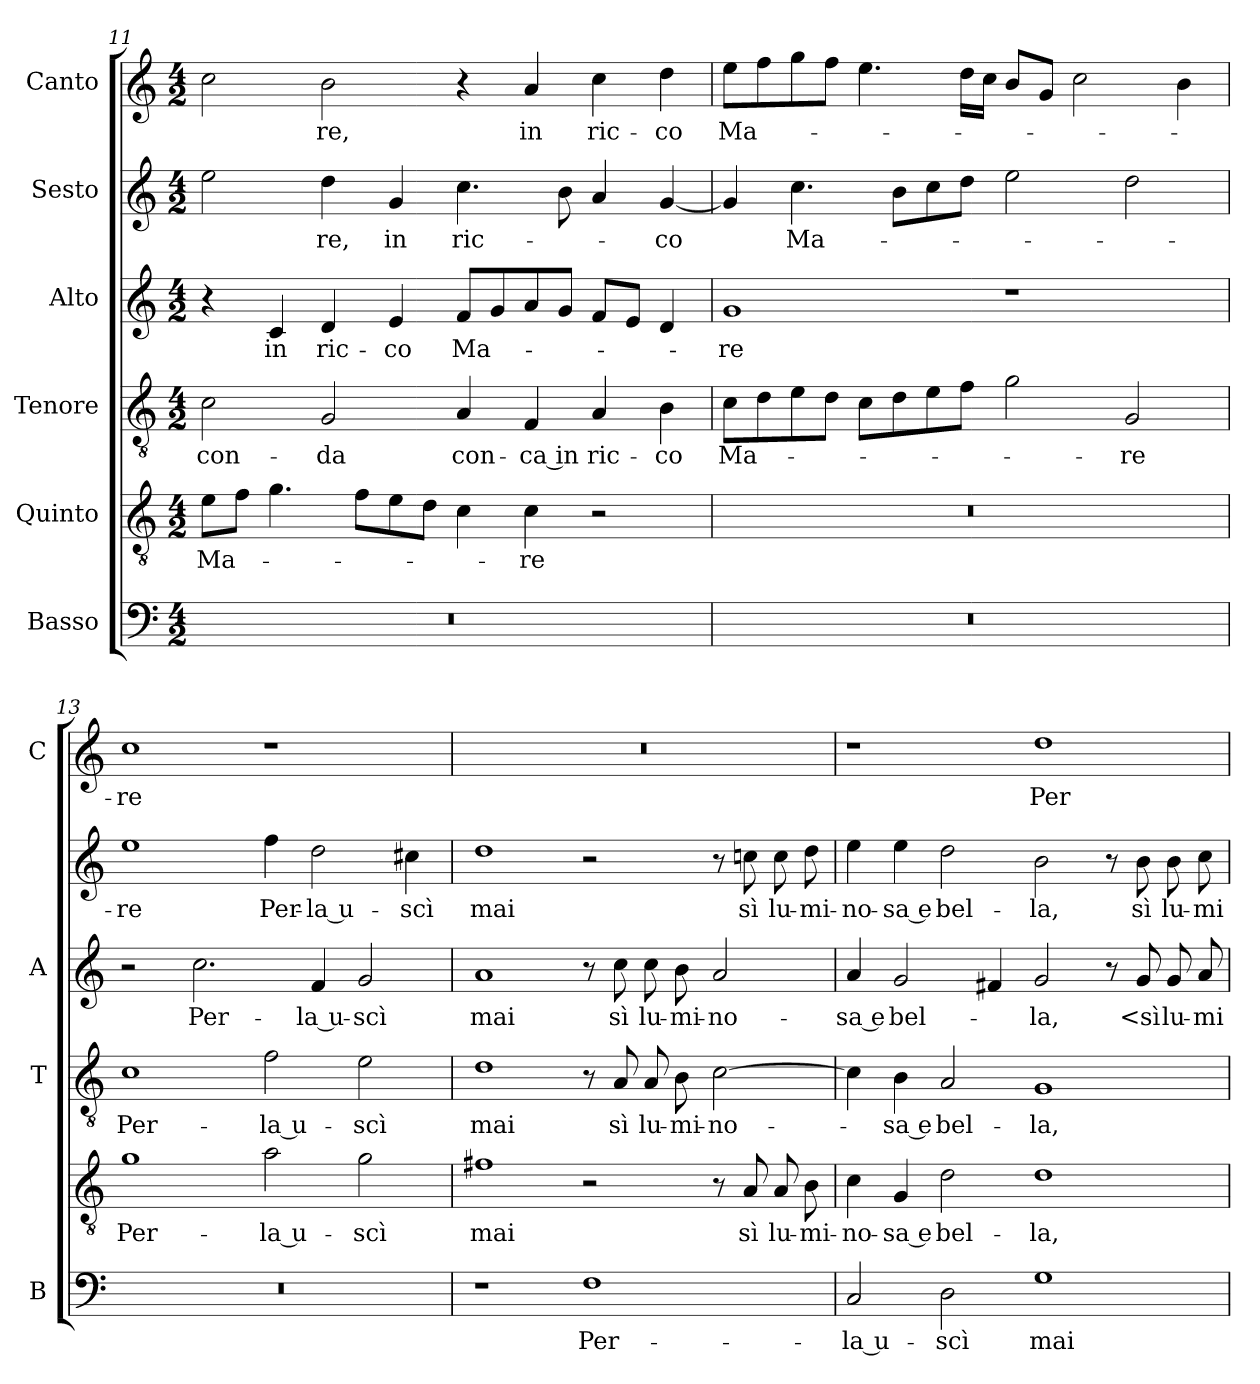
**kern	**text	**kern	**text	**kern	**text	**kern	**text	**kern	**text	**kern	**text
*part6	*part6	*part5	*part5	*part4	*part4	*part3	*part3	*part2	*part2	*part1	*part1
*staff6	*staff6	*staff5	*staff5	*staff4	*staff4	*staff3	*staff3	*staff2	*staff2	*staff1	*staff1
*I"Basso	*	*I"Quinto	*	*I"Tenore	*	*I"Alto	*	*I"Sesto	*	*I"Canto	*
*I'B	*	*	*	*I'T	*	*I'A	*	*	*	*I'C	*
*clefF4	*	*clefGv2	*	*clefGv2	*	*clefG2	*	*clefG2	*	*clefG2	*
*k[]	*	*k[]	*	*k[]	*	*k[]	*	*k[]	*	*k[]	*
*M4/2	*	*M4/2	*	*M4/2	*	*M4/2	*	*M4/2	*	*M4/2	*
=11	=11	=11	=11	=11	=11	=11	=11	=11	=11	=11	=11
0r	.	8eL	Ma-	2c	-con-	4r	.	2ee	.	2cc	.
.	.	8fJ	.	.	.	.	.	.	.	.	.
.	.	4.g	.	.	.	4c	in	.	.	.	.
.	.	.	.	2G	-da	4d	ric-	4dd	-re,	2b	-re,
.	.	8fL	.	.	.	.	.	.	.	.	.
.	.	8e	.	.	.	4e	-co	4g	in	.	.
.	.	8dJ	.	.	.	.	.	.	.	.	.
.	.	4c	.	4A	con-	8fL	Ma-	4.cc	ric-	4r	.
.	.	.	.	.	.	8g	.	.	.	.	.
.	.	4c	-re	4F	-ca in	8a	.	.	.	4a	in
.	.	.	.	.	.	8gJ	.	8b	.	.	.
.	.	2r	.	4A	ric-	8fL	.	4a	.	4cc	ric-
.	.	.	.	.	.	8eJ	.	.	.	.	.
.	.	.	.	4B	-co	4d	.	[4g	-co	4dd	-co
=12	=12	=12	=12	=12	=12	=12	=12	=12	=12	=12	=12
0r	.	0r	.	8cL	Ma-	1g	-re	4g]	.	8eeL	Ma-
.	.	.	.	8d	.	.	.	.	.	8ff	.
.	.	.	.	8e	.	.	.	4.cc	Ma-	8gg	.
.	.	.	.	8dJ	.	.	.	.	.	8ffJ	.
.	.	.	.	8cL	.	.	.	.	.	4.ee	.
.	.	.	.	8d	.	.	.	8bL	.	.	.
.	.	.	.	8e	.	.	.	8cc	.	.	.
.	.	.	.	8fJ	.	.	.	8ddJ	.	16ddLL	.
.	.	.	.	.	.	.	.	.	.	16ccJJ	.
.	.	.	.	2g	.	1r	.	2ee	.	8bL	.
.	.	.	.	.	.	.	.	.	.	8gJ	.
.	.	.	.	.	.	.	.	.	.	2cc	.
.	.	.	.	2G	-re	.	.	2dd	.	.	.
.	.	.	.	.	.	.	.	.	.	4b	.
=13	=13	=13	=13	=13	=13	=13	=13	=13	=13	=13	=13
0r	.	1g	Per-	1c	Per-	2r	.	1ee	-re	1cc	-re
.	.	.	.	.	.	2.cc	Per-	.	.	.	.
.	.	2a	-la u-	2f	-la u-	.	.	4ff	Per-	1r	.
.	.	.	.	.	.	4f	-la u-	2dd	-la u-	.	.
.	.	2g	-scì	2e	-scì	2g	-scì	.	.	.	.
.	.	.	.	.	.	.	.	4cc#X	-scì	.	.
=14	=14	=14	=14	=14	=14	=14	=14	=14	=14	=14	=14
1r	.	1f#X	mai	1d	mai	1a	mai	1dd	mai	0r	.
1F	Per-	2r	.	8r	.	8r	.	2r	.	.	.
.	.	.	.	8A	sì	8cc	sì	.	.	.	.
.	.	.	.	8A	lu-	8cc	lu-	.	.	.	.
.	.	.	.	8B	-mi-	8b	-mi-	.	.	.	.
.	.	8r	.	[2c	-no-	2a	-no-	8r	.	.	.
.	.	8A	sì	.	.	.	.	8ccn	sì	.	.
.	.	8A	lu-	.	.	.	.	8cc	lu-	.	.
.	.	8B	-mi-	.	.	.	.	8dd	-mi-	.	.
=15	=15	=15	=15	=15	=15	=15	=15	=15	=15	=15	=15
2C	-la u-	4c	-no-	4c]	.	4a	-sa e	4ee	-no-	1r	.
.	.	4G	-sa e	4B	-sa e	2g	bel-	4ee	-sa e	.	.
2D	-scì	2d	bel-	2A	bel-	.	.	2dd	bel-	.	.
.	.	.	.	.	.	4f#X	.	.	.	.	.
1G	mai	1d	-la,	1G	-la,	2g	-la,	2b	-la,	1dd	Per-
.	.	.	.	.	.	8r	.	8r	.	.	.
.	.	.	.	.	.	8g	<sì	8b	sì	.	.
.	.	.	.	.	.	8g	lu-	8b	lu-	.	.
.	.	.	.	.	.	8a	-mi-	8cc	-mi-	.	.
=	=	=	=	=	=	=	=	=	=	=	=
*-	*-	*-	*-	*-	*-	*-	*-	*-	*-	*-	*-
